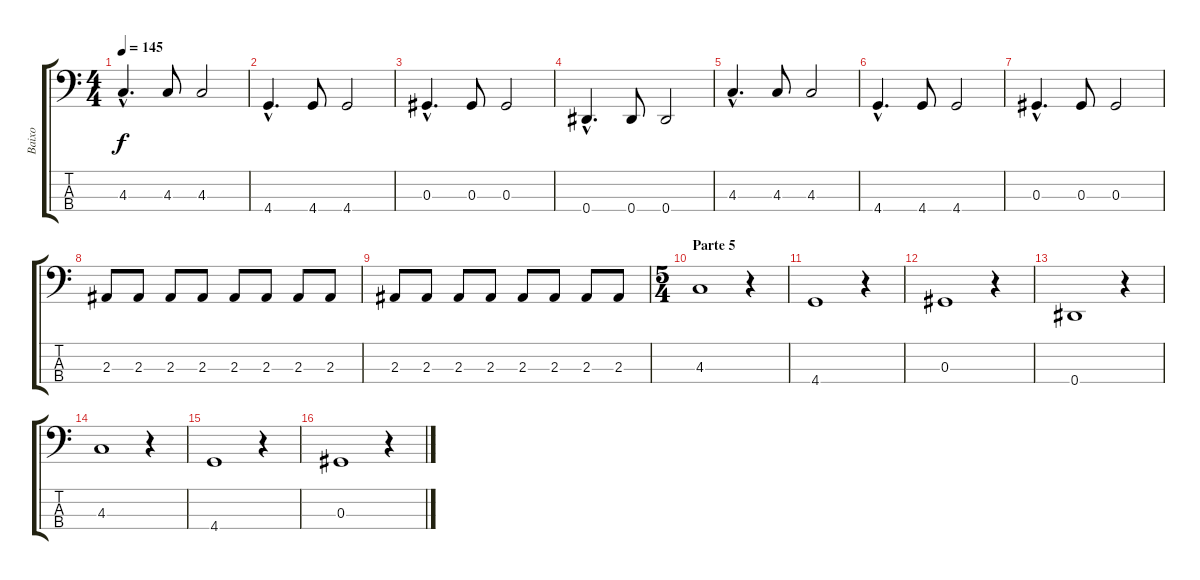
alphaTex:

\track ("Baixo" "Baixo") {instrument electricbassfinger}
\staff {score tabs}
\tuning (Gb2 Db2 Ab1 Eb1) {hide}
\ts (4 4)
\tempo 145
\clef f4
\ks c
4.3{hac}.4{d dy f} 4.3.8 4.3.2 |
4.4{hac}.4{d} 4.4.8 4.4.2 |
0.3{hac}.4{d} 0.3.8 0.3.2 |
0.4{hac}.4{d} 0.4.8 0.4.2 |
4.3{hac}.4{d} 4.3.8 4.3.2 |
4.4{hac}.4{d} 4.4.8 4.4.2 |
0.3{hac}.4{d} 0.3.8 0.3.2 |
2.3.8 2.3.8 2.3.8 2.3.8 2.3.8 2.3.8 2.3.8 2.3.8 |
2.3.8 2.3.8 2.3.8 2.3.8 2.3.8 2.3.8 2.3.8 2.3.8 |
\ts (5 4)
\section ("" "Parte 5")
4.3.1 r.4 |
4.4.1 r.4 |
0.3.1 r.4 |
0.4.1 r.4 |
4.3.1 r.4 |
4.4.1 r.4 |
0.3.1 r.4
